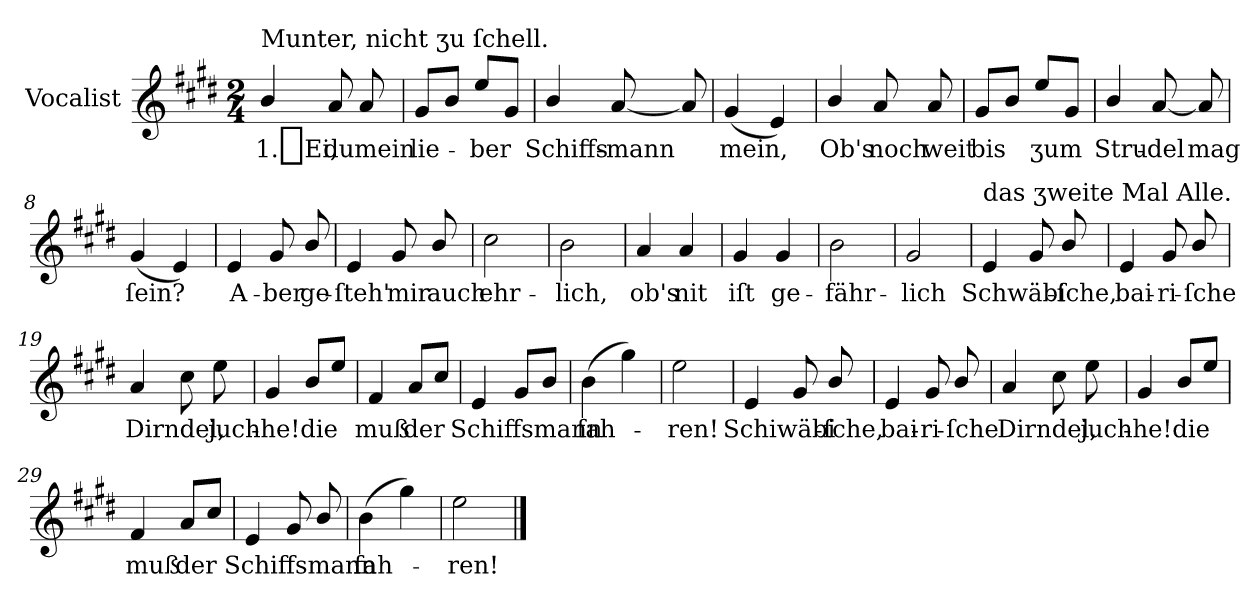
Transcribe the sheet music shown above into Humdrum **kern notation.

**kern	**text
*part1	*part1
*staff1	*staff1
*I"Vocalist	*
*clefG2	*
*k[f#c#g#d#]	*
*E:	*
*M2/4	*
=1	=1
!LO:TX:a:t=Munter, nicht ʒu ſchell.	!
4b/	1._Ei,
8a	du
8a	mein
=2	=2
8g#L	lie-
8bJ	.
8ee/L	-ber
8g#J	.
=3	=3
4b/	Schiffs-
[8a	-mann
8a]	.
=4	=4
(>4g#	mein,
4e)	.
=5	=5
4b/	Ob's
8a	noch
8a	weit
=6	=6
8g#L	bis
8bJ	.
8ee/L	ʒum
8g#J	.
=7	=7
4b/	Stru-
[8a	-del
8a]	mag
=8	=8
(>4g#	ſein?
4e)	.
=9	=9
4e	A-
8g#	-ber
8b/	ge-
=10	=10
4e	-ſteh'
8g#	mir
8b/	auch
=11	=11
2cc#	ehr-
=12	=12
2b	-lich,
=13	=13
4a	ob's
4a	nit
=14	=14
4g#	iſt
4g#	ge-
=15	=15
2b	-fähr-
=16	=16
2g#	-lich
=17	=17
!LO:TX:a:t=das ʒweite Mal Alle.	!
4e	Schwäbi-
8g#	.
8b/	-ſche,
=18	=18
4e	bai-
8g#	-ri-
8b/	-ſche
=19	=19
4a	Dirndel,
8cc#	.
8ee	juch-
=20	=20
4g#	-he!
8b/L	die
8eeJ	.
=21	=21
4f#	muß
8a/L	der
8cc#J	.
=22	=22
4e	Schiffsmann
8g#L	.
8bJ	.
=23	=23
(4b	fah-
4gg#)	.
=24	=24
2ee	-ren!
=25	=25
4e	Schiwäbi-
8g#	.
8b/	-ſche,
=26	=26
4e	bai-
8g#	-ri-
8b/	-ſche
=27	=27
4a	Dirndel,
8cc#	.
8ee	juch-
=28	=28
4g#	-he!
8b/L	die
8eeJ	.
=29	=29
4f#	muß
8a/L	der
8cc#J	.
=30	=30
4e	Schiffsmann
8g#	.
8b/	.
=31	=31
(4b	fah-
4gg#)	.
=32	=32
2ee	-ren!
==	==
*-	*-
